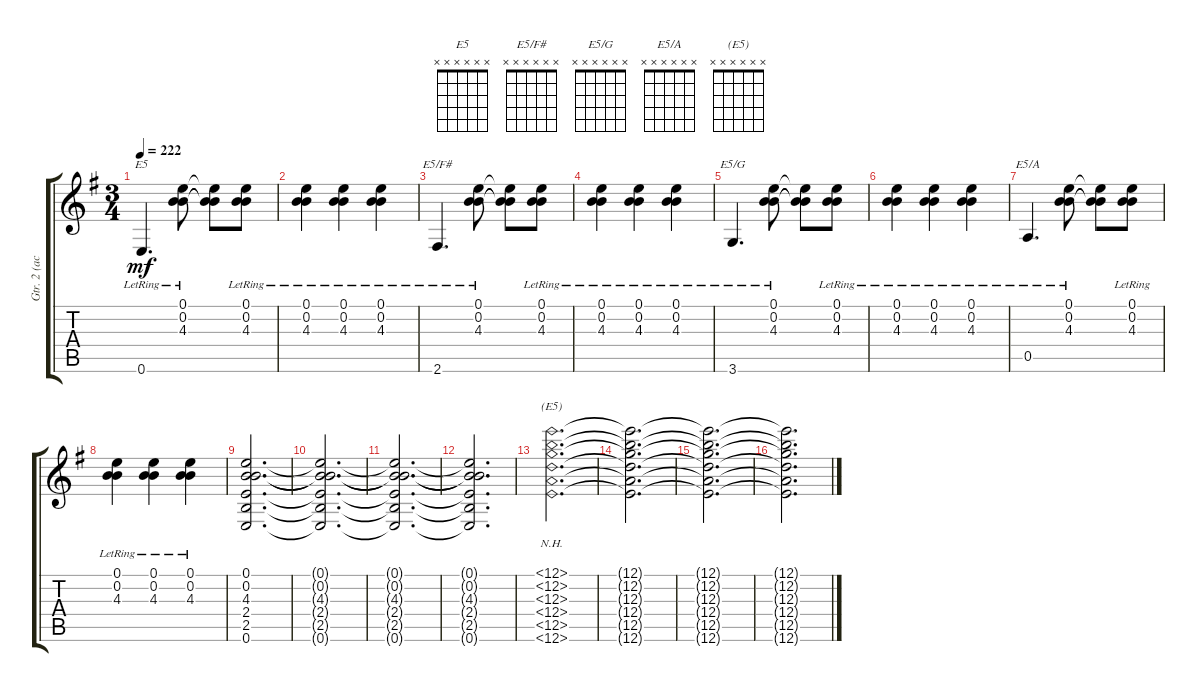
\track ("Gtr. 2 (acous.)" "Gtr. 2 (ac") {instrument acousticguitarsteel}
\staff {score tabs}
\tuning (E4 B3 G3 D3 A2 E2) {hide}
\chord ("E5" x x x x x x)
\chord ("E5/F#" x x x x x x)
\chord ("E5/G" x x x x x x)
\chord ("E5/A" x x x x x x)
\chord ("(E5)" x x x x x x)
\ts (3 4)
\tempo 222
\clef g2
\ks g
0.6{lr}.4{d ch "E5" dy mf} (0.1{lr} 0.2{lr} 4.3{lr}).8 (0.1{t} 0.2{t} 4.3{t}).8 (0.1{lr} 0.2{lr} 4.3{lr}).8 |
(0.1{lr} 0.2{lr} 4.3{lr}).4 (0.1{lr} 0.2{lr} 4.3{lr}).4 (0.1{lr} 0.2{lr} 4.3{lr}).4 |
2.6{lr}.4{d ch "E5/F#"} (0.1{lr} 0.2{lr} 4.3{lr}).8 (0.1{t} 0.2{t} 4.3{t}).8 (0.1{lr} 0.2{lr} 4.3{lr}).8 |
(0.1{lr} 0.2{lr} 4.3{lr}).4 (0.1{lr} 0.2{lr} 4.3{lr}).4 (0.1{lr} 0.2{lr} 4.3{lr}).4 |
3.6{lr}.4{d ch "E5/G"} (0.1{lr} 0.2{lr} 4.3{lr}).8 (0.1{t} 0.2{t} 4.3{t}).8 (0.1{lr} 0.2{lr} 4.3{lr}).8 |
(0.1{lr} 0.2{lr} 4.3{lr}).4 (0.1{lr} 0.2{lr} 4.3{lr}).4 (0.1{lr} 0.2{lr} 4.3{lr}).4 |
0.5{lr}.4{d ch "E5/A"} (0.1{lr} 0.2{lr} 4.3{lr}).8 (0.1{t} 0.2{t} 4.3{t}).8 (0.1{lr} 0.2{lr} 4.3{lr}).8 |
(0.1{lr} 0.2{lr} 4.3{lr}).4 (0.1{lr} 0.2{lr} 4.3{lr}).4 (0.1{lr} 0.2{lr} 4.3{lr}).4 |
(0.1 0.2 4.3 2.4 2.5 0.6).2{d} |
(0.1{t} 0.2{t} 4.3{t} 2.4{t} 2.5{t} 0.6{t}).2{d} |
(0.1{t} 0.2{t} 4.3{t} 2.4{t} 2.5{t} 0.6{t}).2{d} |
(0.1{t} 0.2{t} 4.3{t} 2.4{t} 2.5{t} 0.6{t}).2{d} |
(12.1{nh} 12.2{nh} 12.3{nh} 12.4{nh} 12.5{nh} 12.6{nh}).2{d ch "(E5)"} |
(12.1{t} 12.2{t} 12.3{t} 12.4{t} 12.5{t} 12.6{t}).2{d} |
(12.1{t} 12.2{t} 12.3{t} 12.4{t} 12.5{t} 12.6{t}).2{d} |
(12.1{t} 12.2{t} 12.3{t} 12.4{t} 12.5{t} 12.6{t}).2{d}
